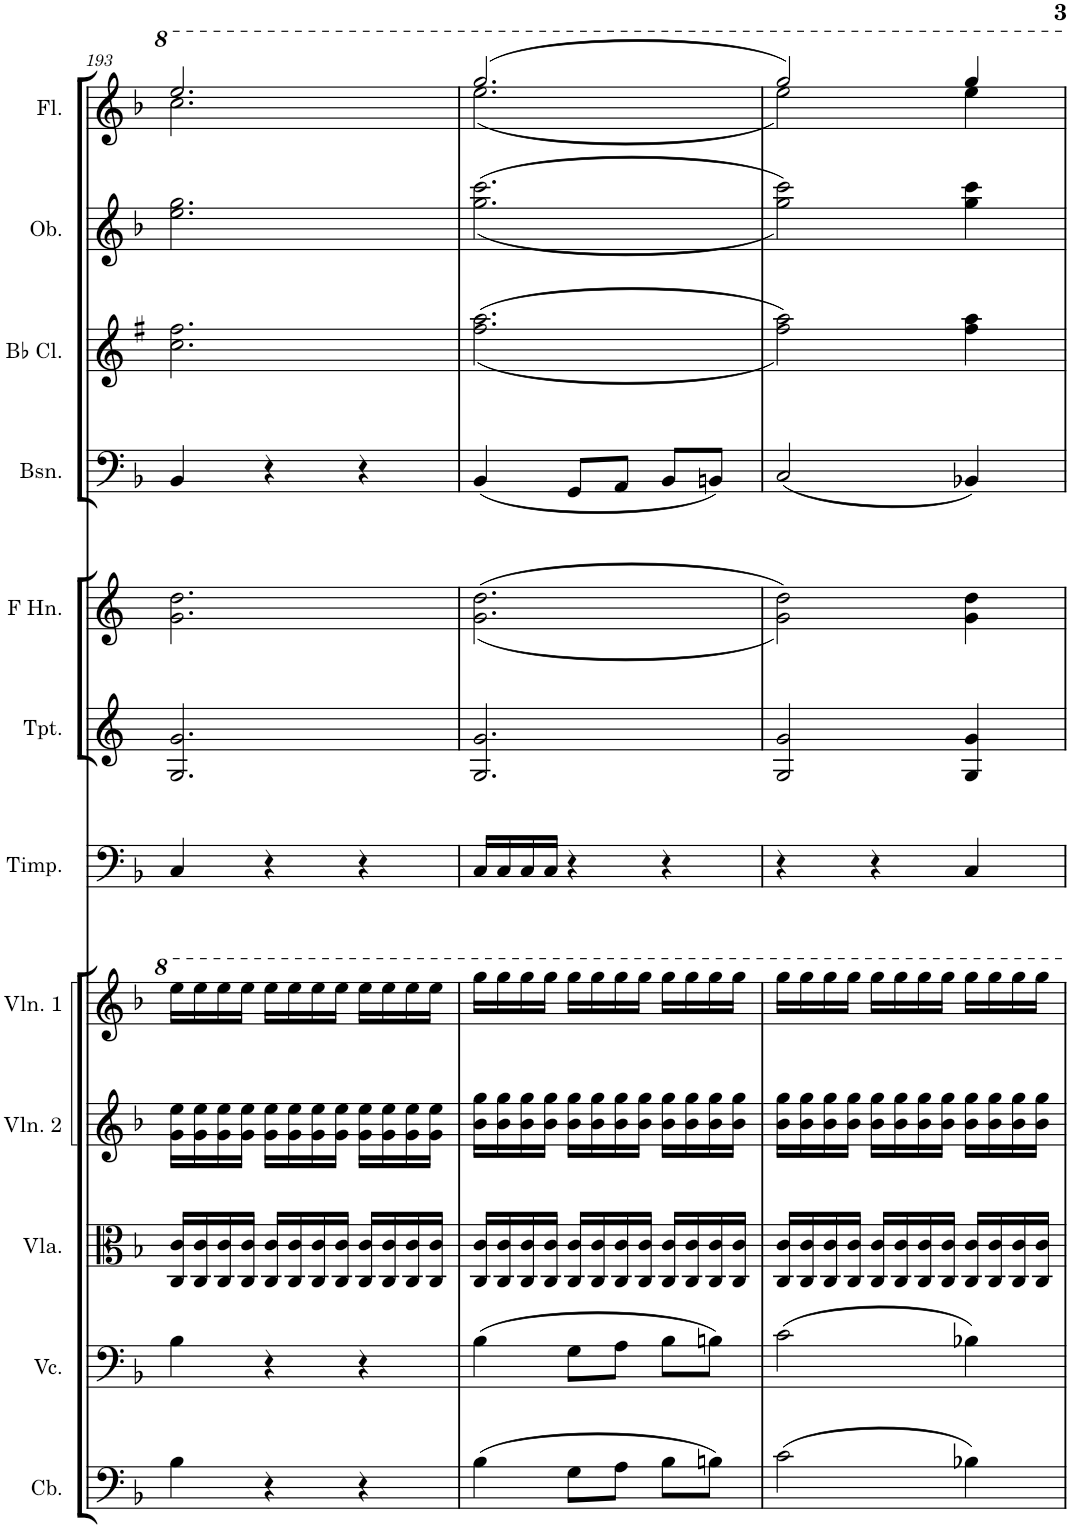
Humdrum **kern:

**kern	**kern	**kern	**kern	**kern	**kern	**kern	**kern	**kern	**kern	**kern	**kern
*part12	*part11	*part10	*part9	*part8	*part7	*part6	*part5	*part4	*part3	*part2	*part1
*staff12	*staff11	*staff10	*staff9	*staff8	*staff7	*staff6	*staff5	*staff4	*staff3	*staff2	*staff1
*I"Contrabass	*I"Violoncello	*I"Viola	*I"Violin 2	*I"Violin 1	*I"Timpani	*I"Trumpet in F	*I"Horn in F	*I"Bassoon	*I"Bb Clarinet	*I"Oboe	*I"Flute
*I'Cb.	*I'Vc.	*I'Vla.	*I'Vln. 2	*I'Vln. 1	*I'Timp.	*I'Tpt.	*	*I'Bsn.	*I'Bb Cl.	*I'Ob.	*I'Fl.
!!LO:PB:g=z
*clefF4	*clefF4	*clefC3	*clefG2	*clefG2	*clefF4	*clefG2	*clefG2	*clefF4	*clefG2	*clefG2	*clefG2
*Trd7c12	*	*	*	*	*	*Trd-3c-5	*Trd4c7	*	*Trd1c2	*	*
*k[b-]	*k[b-]	*k[b-]	*k[b-]	*k[b-]	*k[b-]	*k[]	*k[]	*k[b-]	*k[f#]	*k[b-]	*k[b-]
*M3/4	*M3/4	*M3/4	*M3/4	*M3/4	*M3/4	*M3/4	*M3/4	*M3/4	*M3/4	*M3/4	*M3/4
=193	=193	=193	=193	=193	=193	=193	=193	=193	=193	=193	=193
*	*	*	*	*	*	*	*	*	*	*	*^
4B-\	4B-\	16C/ 16c/LL	16g\ 16ee\LL	16eee\LL	4C/	2.G/ 2.g/	2.g\ 2.dd\	4BB-/	2.cc\ 2.ff#\	2.ee\ 2.gg\	2.eee/	2.ccc\
.	.	16C/ 16c/	16g\ 16ee\	16eee\	.	.	.	.	.	.	.	.
.	.	16C/ 16c/	16g\ 16ee\	16eee\	.	.	.	.	.	.	.	.
.	.	16C/ 16c/JJ	16g\ 16ee\JJ	16eee\JJ	.	.	.	.	.	.	.	.
4r	4r	16C/ 16c/LL	16g\ 16ee\LL	16eee\LL	4r	.	.	4r	.	.	.	.
.	.	16C/ 16c/	16g\ 16ee\	16eee\	.	.	.	.	.	.	.	.
.	.	16C/ 16c/	16g\ 16ee\	16eee\	.	.	.	.	.	.	.	.
.	.	16C/ 16c/JJ	16g\ 16ee\JJ	16eee\JJ	.	.	.	.	.	.	.	.
4r	4r	16C/ 16c/LL	16g\ 16ee\LL	16eee\LL	4r	.	.	4r	.	.	.	.
.	.	16C/ 16c/	16g\ 16ee\	16eee\	.	.	.	.	.	.	.	.
.	.	16C/ 16c/	16g\ 16ee\	16eee\	.	.	.	.	.	.	.	.
.	.	16C/ 16c/JJ	16g\ 16ee\JJ	16eee\JJ	.	.	.	.	.	.	.	.
=194	=194	=194	=194	=194	=194	=194	=194	=194	=194	=194	=194	=194
(4B-\	(4B-\	16C/ 16c/LL	16b-\ 16gg\LL	16ggg\LL	16C/LL	2.G/ 2.g/	(<(2.g\ 2.dd\	(4BB-/	((<2.ff#\ 2.aa\	((<2.gg\ 2.ccc\	(2.ggg/	(2.eee\
.	.	16C/ 16c/	16b-\ 16gg\	16ggg\	16C/	.	.	.	.	.	.	.
.	.	16C/ 16c/	16b-\ 16gg\	16ggg\	16C/	.	.	.	.	.	.	.
.	.	16C/ 16c/JJ	16b-\ 16gg\JJ	16ggg\JJ	16C/JJ	.	.	.	.	.	.	.
8G\L	8G\L	16C/ 16c/LL	16b-\ 16gg\LL	16ggg\LL	4r	.	.	8GG/L	.	.	.	.
.	.	16C/ 16c/	16b-\ 16gg\	16ggg\	.	.	.	.	.	.	.	.
8A\J	8A\J	16C/ 16c/	16b-\ 16gg\	16ggg\	.	.	.	8AA/J	.	.	.	.
.	.	16C/ 16c/JJ	16b-\ 16gg\JJ	16ggg\JJ	.	.	.	.	.	.	.	.
8B-\L	8B-\L	16C/ 16c/LL	16b-\ 16gg\LL	16ggg\LL	4r	.	.	8BB-/L	.	.	.	.
.	.	16C/ 16c/	16b-\ 16gg\	16ggg\	.	.	.	.	.	.	.	.
8Bn\J)	8Bn\J)	16C/ 16c/	16b-\ 16gg\	16ggg\	.	.	.	8BBn/J)	.	.	.	.
.	.	16C/ 16c/JJ	16b-\ 16gg\JJ	16ggg\JJ	.	.	.	.	.	.	.	.
=195	=195	=195	=195	=195	=195	=195	=195	=195	=195	=195	=195	=195
(2c\	(2c\	16C/ 16c/LL	16b-\ 16gg\LL	16ggg\LL	4r	2G/ 2g/	2g\ 2dd\))	(2C/	2ff#\ 2aa\))	2gg\ 2ccc\))	2ggg/)	2eee\)
.	.	16C/ 16c/	16b-\ 16gg\	16ggg\	.	.	.	.	.	.	.	.
.	.	16C/ 16c/	16b-\ 16gg\	16ggg\	.	.	.	.	.	.	.	.
.	.	16C/ 16c/JJ	16b-\ 16gg\JJ	16ggg\JJ	.	.	.	.	.	.	.	.
.	.	16C/ 16c/LL	16b-\ 16gg\LL	16ggg\LL	4r	.	.	.	.	.	.	.
.	.	16C/ 16c/	16b-\ 16gg\	16ggg\	.	.	.	.	.	.	.	.
.	.	16C/ 16c/	16b-\ 16gg\	16ggg\	.	.	.	.	.	.	.	.
.	.	16C/ 16c/JJ	16b-\ 16gg\JJ	16ggg\JJ	.	.	.	.	.	.	.	.
4B-X\)	4B-X\)	16C/ 16c/LL	16b-\ 16gg\LL	16ggg\LL	4C/	4G/ 4g/	4g\ 4dd\	4BB-X/)	4ff#\ 4aa\	4gg\ 4ccc\	4ggg/	4eee\
.	.	16C/ 16c/	16b-\ 16gg\	16ggg\	.	.	.	.	.	.	.	.
.	.	16C/ 16c/	16b-\ 16gg\	16ggg\	.	.	.	.	.	.	.	.
.	.	16C/ 16c/JJ	16b-\ 16gg\JJ	16ggg\JJ	.	.	.	.	.	.	.	.
*	*	*	*	*	*	*	*	*	*	*	*v	*v
=	=	=	=	=	=	=	=	=	=	=	=
*-	*-	*-	*-	*-	*-	*-	*-	*-	*-	*-	*-
